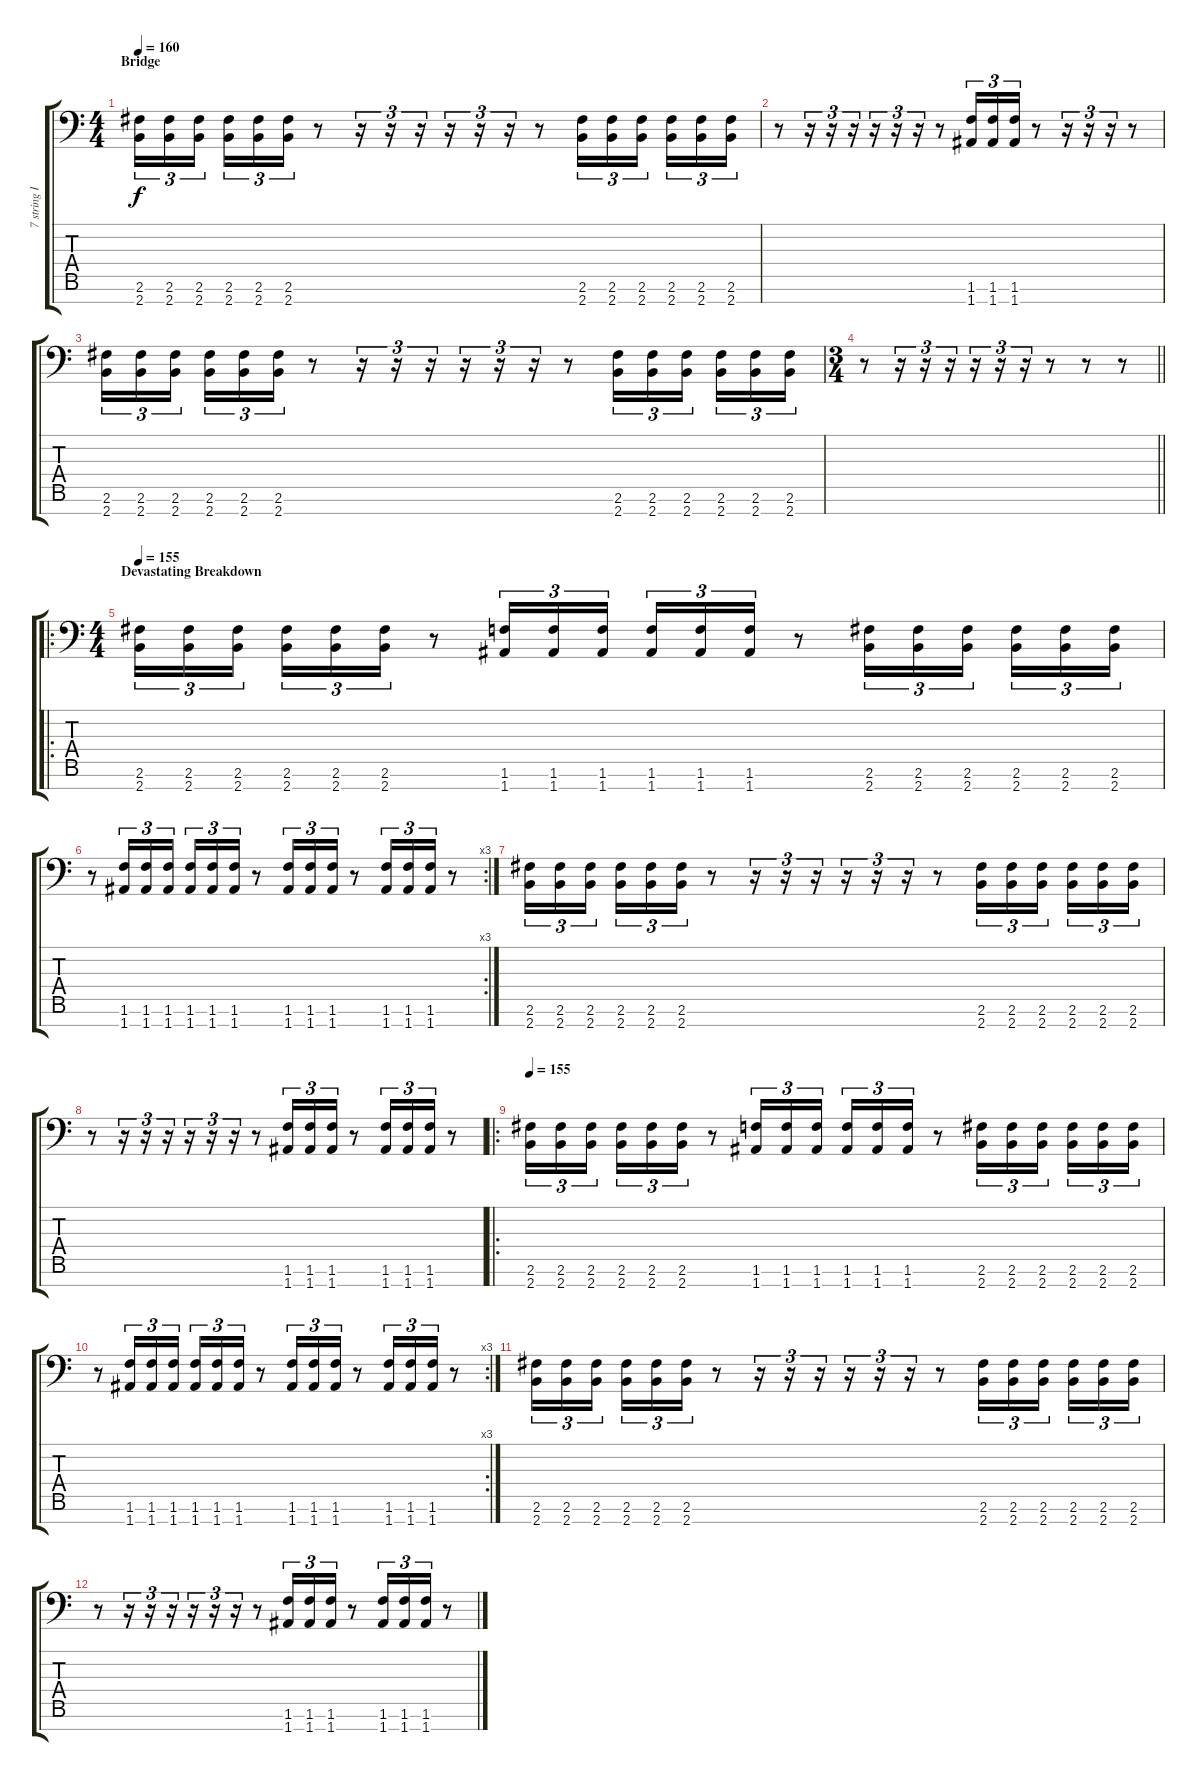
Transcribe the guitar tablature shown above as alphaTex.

\track ("7 string I" "7 string I") {instrument overdrivenguitar}
\staff {score tabs}
\tuning (E4 B3 G3 D3 A2 E2 A1) {hide}
\ts (4 4)
\section ("" "Bridge")
\tempo 160
\clef f4
\ks c
(2.6 2.7).16{tu (3 2) dy f} (2.6 2.7).16{tu (3 2)} (2.6 2.7).16{tu (3 2)} (2.6 2.7).16{tu (3 2)} (2.6 2.7).16{tu (3 2)} (2.6 2.7).16{tu (3 2)} r.8 r.16{tu (3 2)} r.16{tu (3 2)} r.16{tu (3 2)} r.16{tu (3 2)} r.16{tu (3 2)} r.16{tu (3 2)} r.8 (2.6 2.7).16{tu (3 2)} (2.6 2.7).16{tu (3 2)} (2.6 2.7).16{tu (3 2)} (2.6 2.7).16{tu (3 2)} (2.6 2.7).16{tu (3 2)} (2.6 2.7).16{tu (3 2)} |
r.8 r.16{tu (3 2)} r.16{tu (3 2)} r.16{tu (3 2)} r.16{tu (3 2)} r.16{tu (3 2)} r.16{tu (3 2)} r.8 (1.6 1.7).16{tu (3 2)} (1.6 1.7).16{tu (3 2)} (1.6 1.7).16{tu (3 2)} r.8 r.16{tu (3 2)} r.16{tu (3 2)} r.16{tu (3 2)} r.8 |
(2.6 2.7).16{tu (3 2)} (2.6 2.7).16{tu (3 2)} (2.6 2.7).16{tu (3 2)} (2.6 2.7).16{tu (3 2)} (2.6 2.7).16{tu (3 2)} (2.6 2.7).16{tu (3 2)} r.8 r.16{tu (3 2)} r.16{tu (3 2)} r.16{tu (3 2)} r.16{tu (3 2)} r.16{tu (3 2)} r.16{tu (3 2)} r.8 (2.6 2.7).16{tu (3 2)} (2.6 2.7).16{tu (3 2)} (2.6 2.7).16{tu (3 2)} (2.6 2.7).16{tu (3 2)} (2.6 2.7).16{tu (3 2)} (2.6 2.7).16{tu (3 2)} |
\ts (3 4)
\barLineRight lightlight
r.8 r.16{tu (3 2)} r.16{tu (3 2)} r.16{tu (3 2)} r.16{tu (3 2)} r.16{tu (3 2)} r.16{tu (3 2)} r.8 r.8 r.8 |
\ro
\ts (4 4)
\section ("" "Devastating Breakdown")
\tempo 155
(2.6 2.7).16{tu (3 2)} (2.6 2.7).16{tu (3 2)} (2.6 2.7).16{tu (3 2)} (2.6 2.7).16{tu (3 2)} (2.6 2.7).16{tu (3 2)} (2.6 2.7).16{tu (3 2)} r.8 (1.6 1.7).16{tu (3 2)} (1.6 1.7).16{tu (3 2)} (1.6 1.7).16{tu (3 2)} (1.6 1.7).16{tu (3 2)} (1.6 1.7).16{tu (3 2)} (1.6 1.7).16{tu (3 2)} r.8 (2.6 2.7).16{tu (3 2)} (2.6 2.7).16{tu (3 2)} (2.6 2.7).16{tu (3 2)} (2.6 2.7).16{tu (3 2)} (2.6 2.7).16{tu (3 2)} (2.6 2.7).16{tu (3 2)} |
\rc 3
r.8 (1.6 1.7).16{tu (3 2)} (1.6 1.7).16{tu (3 2)} (1.6 1.7).16{tu (3 2)} (1.6 1.7).16{tu (3 2)} (1.6 1.7).16{tu (3 2)} (1.6 1.7).16{tu (3 2)} r.8 (1.6 1.7).16{tu (3 2)} (1.6 1.7).16{tu (3 2)} (1.6 1.7).16{tu (3 2)} r.8 (1.6 1.7).16{tu (3 2)} (1.6 1.7).16{tu (3 2)} (1.6 1.7).16{tu (3 2)} r.8 |
(2.6 2.7).16{tu (3 2)} (2.6 2.7).16{tu (3 2)} (2.6 2.7).16{tu (3 2)} (2.6 2.7).16{tu (3 2)} (2.6 2.7).16{tu (3 2)} (2.6 2.7).16{tu (3 2)} r.8 r.16{tu (3 2)} r.16{tu (3 2)} r.16{tu (3 2)} r.16{tu (3 2)} r.16{tu (3 2)} r.16{tu (3 2)} r.8 (2.6 2.7).16{tu (3 2)} (2.6 2.7).16{tu (3 2)} (2.6 2.7).16{tu (3 2)} (2.6 2.7).16{tu (3 2)} (2.6 2.7).16{tu (3 2)} (2.6 2.7).16{tu (3 2)} |
r.8 r.16{tu (3 2)} r.16{tu (3 2)} r.16{tu (3 2)} r.16{tu (3 2)} r.16{tu (3 2)} r.16{tu (3 2)} r.8 (1.6 1.7).16{tu (3 2)} (1.6 1.7).16{tu (3 2)} (1.6 1.7).16{tu (3 2)} r.8 (1.6 1.7).16{tu (3 2)} (1.6 1.7).16{tu (3 2)} (1.6 1.7).16{tu (3 2)} r.8 |
\ro
\tempo 155
(2.6 2.7).16{tu (3 2)} (2.6 2.7).16{tu (3 2)} (2.6 2.7).16{tu (3 2)} (2.6 2.7).16{tu (3 2)} (2.6 2.7).16{tu (3 2)} (2.6 2.7).16{tu (3 2)} r.8 (1.6 1.7).16{tu (3 2)} (1.6 1.7).16{tu (3 2)} (1.6 1.7).16{tu (3 2)} (1.6 1.7).16{tu (3 2)} (1.6 1.7).16{tu (3 2)} (1.6 1.7).16{tu (3 2)} r.8 (2.6 2.7).16{tu (3 2)} (2.6 2.7).16{tu (3 2)} (2.6 2.7).16{tu (3 2)} (2.6 2.7).16{tu (3 2)} (2.6 2.7).16{tu (3 2)} (2.6 2.7).16{tu (3 2)} |
\rc 3
r.8 (1.6 1.7).16{tu (3 2)} (1.6 1.7).16{tu (3 2)} (1.6 1.7).16{tu (3 2)} (1.6 1.7).16{tu (3 2)} (1.6 1.7).16{tu (3 2)} (1.6 1.7).16{tu (3 2)} r.8 (1.6 1.7).16{tu (3 2)} (1.6 1.7).16{tu (3 2)} (1.6 1.7).16{tu (3 2)} r.8 (1.6 1.7).16{tu (3 2)} (1.6 1.7).16{tu (3 2)} (1.6 1.7).16{tu (3 2)} r.8 |
(2.6 2.7).16{tu (3 2)} (2.6 2.7).16{tu (3 2)} (2.6 2.7).16{tu (3 2)} (2.6 2.7).16{tu (3 2)} (2.6 2.7).16{tu (3 2)} (2.6 2.7).16{tu (3 2)} r.8 r.16{tu (3 2)} r.16{tu (3 2)} r.16{tu (3 2)} r.16{tu (3 2)} r.16{tu (3 2)} r.16{tu (3 2)} r.8 (2.6 2.7).16{tu (3 2)} (2.6 2.7).16{tu (3 2)} (2.6 2.7).16{tu (3 2)} (2.6 2.7).16{tu (3 2)} (2.6 2.7).16{tu (3 2)} (2.6 2.7).16{tu (3 2)} |
r.8 r.16{tu (3 2)} r.16{tu (3 2)} r.16{tu (3 2)} r.16{tu (3 2)} r.16{tu (3 2)} r.16{tu (3 2)} r.8 (1.6 1.7).16{tu (3 2)} (1.6 1.7).16{tu (3 2)} (1.6 1.7).16{tu (3 2)} r.8 (1.6 1.7).16{tu (3 2)} (1.6 1.7).16{tu (3 2)} (1.6 1.7).16{tu (3 2)} r.8
